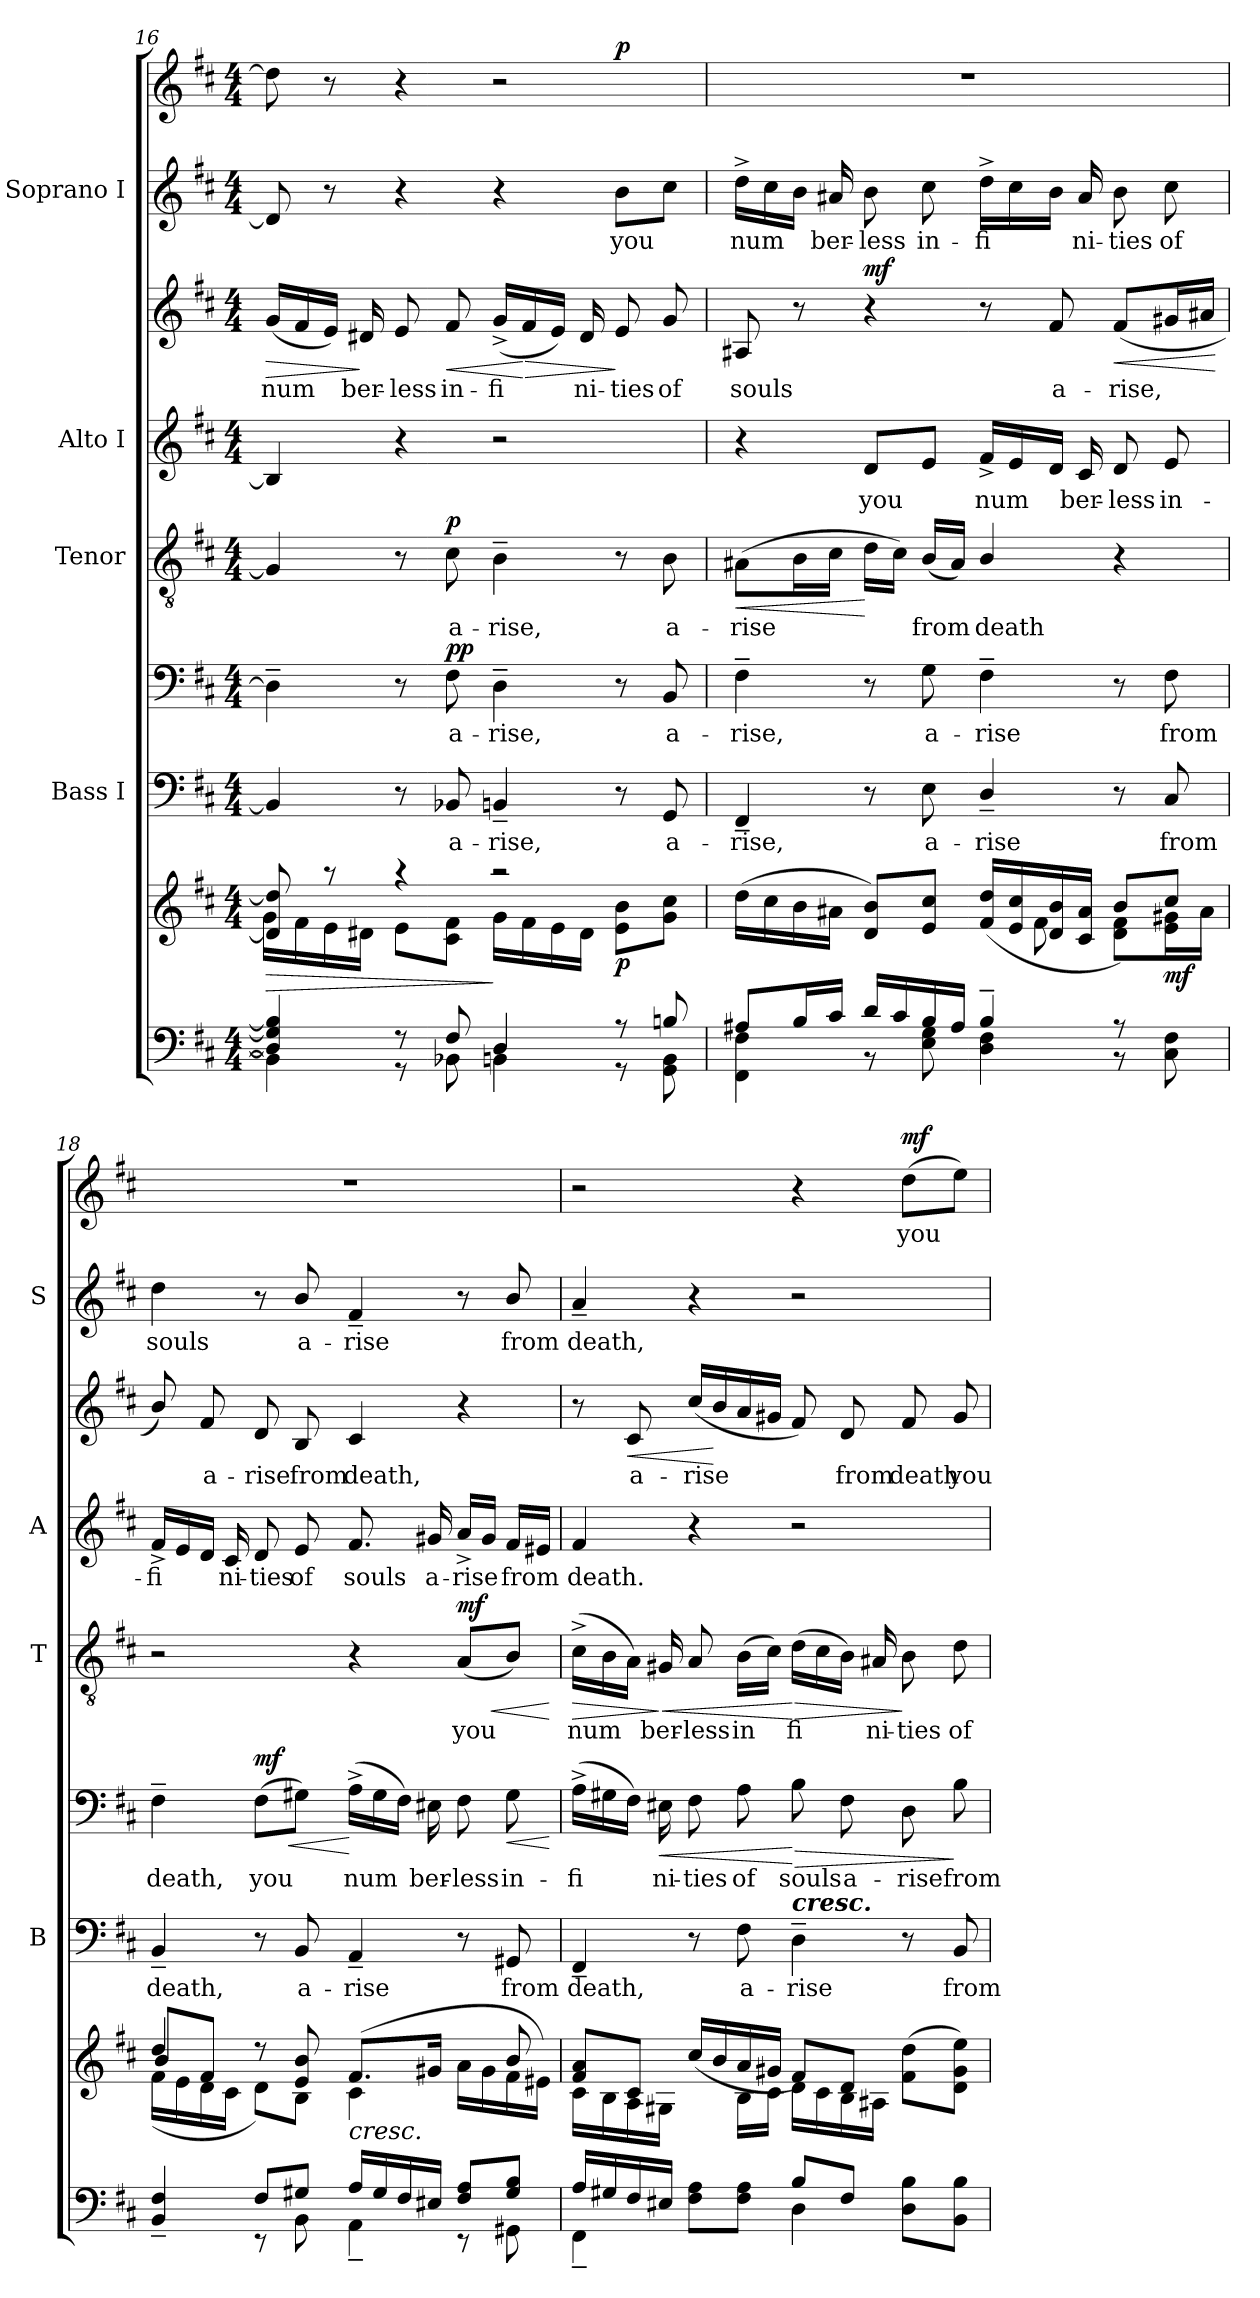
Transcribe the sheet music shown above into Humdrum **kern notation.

**kern	**kern	**dynam	**kern	**text	**kern	**text	**dynam	**kern	**text	**dynam	**kern	**text	**kern	**text	**dynam	**kern	**text	**kern	**text	**dynam
*part5	*part5	*part5	*part4	*part4	*part4	*part4	*part4	*part3	*part3	*part3	*part2	*part2	*part2	*part2	*part2	*part1	*part1	*part1	*part1	*part1
*staff9	*staff8	*staff8/9	*staff7	*staff7	*staff6	*staff6	*staff6/7	*staff5	*staff5	*staff5	*staff4	*staff4	*staff3	*staff3	*staff3/4	*staff2	*staff2	*staff1	*staff1	*staff1/2
*	*	*	*I"Bass I	*	*	*	*	*I"Tenor	*	*	*I"Alto I	*	*	*	*	*I"Soprano I	*	*	*	*
*	*	*	*I'B	*	*	*	*	*I'T	*	*	*I'A	*	*	*	*	*I'S	*	*	*	*
*clefF4	*clefG2	*	*clefF4	*	*clefF4	*	*	*clefGv2	*	*	*clefG2	*	*clefG2	*	*	*clefG2	*	*clefG2	*	*
*k[f#c#]	*k[f#c#]	*	*k[f#c#]	*	*k[f#c#]	*	*	*k[f#c#]	*	*	*k[f#c#]	*	*k[f#c#]	*	*	*k[f#c#]	*	*k[f#c#]	*	*
*D:	*D:	*	*D:	*	*D:	*	*	*D:	*	*	*D:	*	*D:	*	*	*D:	*	*D:	*	*
*M4/4	*M4/4	*	*M4/4	*	*M4/4	*	*	*M4/4	*	*	*M4/4	*	*M4/4	*	*	*M4/4	*	*M4/4	*	*
=16	=16	=16	=16	=16	=16	=16	=16	=16	=16	=16	=16	=16	=16	=16	=16	=16	=16	=16	=16	=16
*^	*	*	*	*	*	*	*	*	*	*	*	*	*	*	*	*	*	*	*	*
!	!	!	!LO:HP:b	!	!	!	!	!	!	!	!	!	!	!	!LO:LY:b	!LO:HP:b	!	!	!	!	!
*	*	*^	*	*	*	*	*	*	*	*	*	*	*	*	*	*	*	*	*	*	*
4D/] 4G/] 4B-/]	4BB-\]	8d/] 8dd/]	16g\LL	>	4BB-/]	.	4D~>\]	.	.	4G/]	.	.	4B-/]	.	(<16g/LL	num­	>	8d/]	.	8dd\]	.	.
.	.	.	16f#\	.	.	.	.	.	.	.	.	.	.	.	16f#/	.	.	.	.	.	.	.
.	.	8raa	16e\	.	.	.	.	.	.	.	.	.	.	.	16e/JJ)	.	.	8r	.	8r	.	.
!	!	!	!	!	!	!	!	!	!	!	!	!	!	!	!	!LO:LY:b	!	!	!	!	!	!
.	.	.	16d#X\JJ	.	.	.	.	.	.	.	.	.	.	.	16d#X/	ber-	]	.	.	.	.	.
!	!	!	!	!	!	!	!	!	!	!	!	!	!	!	!	!LO:LY:b	!	!	!	!	!	!
8r	8r	4raa	8e\L	.	8r	.	8r	.	.	8r	.	.	4r	.	8e/	-less	.	4r	.	4r	.	.
!	!	!	!	!	!	!LO:LY:b	!	!LO:LY:b	!LO:DY:b=2	!	!LO:LY:b	!	!	!	!	!LO:LY:b	!LO:HP:b	!	!	!	!	!
!	!	!	!	!	!	!	!	!	!LO:DY:n=1:b	!	!	!LO:DY:b	!	!	!	!	!	!	!	!	!	!
8F#/	8BB-\	.	8c#\ 8f#\J	.	8BB-/	-a-	8F#\	a-	p p	8c#\	a-	p	.	.	8f#/	in-	<	.	.	.	.	.
!	!	!	!	!	!	!LO:LY:b	!	!LO:LY:b	!	!	!LO:LY:b	!	!	!	!	!LO:LY:b	!	!	!	!	!	!
4D/	4BBn\	2raa	16g\LL	]	4BBn~</	-rise,	4D~>\	-rise,	.	4B~>\	-rise,	.	2r	.	(<16g^</LL	-fi­	.	4r	.	2r	.	.
!	!	!	!	!	!	!	!	!	!	!	!	!	!	!	!	!	!LO:HP:n=1:b	!	!	!	!	!
.	.	.	16f#\	.	.	.	.	.	.	.	.	.	.	.	16f#/	.	[ >	.	.	.	.	.
.	.	.	16e\	.	.	.	.	.	.	.	.	.	.	.	16e/JJ)	.	.	.	.	.	.	.
!	!	!	!	!	!	!	!	!	!	!	!	!	!	!	!	!LO:LY:b	!	!	!	!	!	!
.	.	.	16d#\JJ	.	.	.	.	.	.	.	.	.	.	.	16d#/	ni-	.	.	.	.	.	.
!	!	!	!	!LO:DY:b	!	!	!	!	!	!	!	!	!	!	!	!LO:LY:b	!	!	!LO:LY:b	!	!	!LO:DY:b=2
8r	8r	.	8e\ 8b\L	p	8r	.	8r	.	.	8r	.	.	.	.	8e/	-ties	]	8b\L	you	.	.	p
!	!	!	!	!	!	!LO:LY:b	!	!LO:LY:b	!	!	!LO:LY:b	!	!	!	!	!LO:LY:b	!	!	!	!	!	!
8Bn/	8GG\ 8BB\	.	8g\ 8cc#\J	.	8GG/	a-	8BB/	a-	.	8B\	a-	.	.	.	8g/	of	.	8cc#\J	.	.	.	.
!!LO:LB:g=z
=17	=17	=17	=17	=17	=17	=17	=17	=17	=17	=17	=17	=17	=17	=17	=17	=17	=17	=17	=17	=17	=17	=17
!	!	!	!	!	!	!LO:LY:b	!	!LO:LY:b	!	!	!LO:LY:b	!LO:HP:b	!	!	!	!LO:LY:b	!	!	!LO:LY:b	!	!	!
8A#X/L	4FF#\ 4F#\	2ryy	(<16dd\LL	.	4FF#~</	rise,	4F#~>\	-rise,	.	(>8A#X\L	-rise	<	4r	.	8A#X/	souls	.	16dd^>\LL	num­	1r	.	.
.	.	.	16cc#\	.	.	.	.	.	.	.	.	.	.	.	.	.	.	16cc#\	.	.	.	.
16B/L	.	.	16b\	.	.	.	.	.	.	16B\L	.	.	.	.	8r	.	.	16b\JJ	.	.	.	.
!	!	!	!	!	!	!	!	!	!	!	!	!	!	!	!	!	!	!	!LO:LY:b	!	!	!
16c#/JJ	.	.	16a#X\JJ	.	.	.	.	.	.	16c#\JJ	.	.	.	.	.	.	.	16a#X/	ber-	.	.	.
!	!	!	!	!	!	!	!	!	!	!	!	!	!	!LO:LY:b	!	!	!LO:DY:b=2	!	!LO:LY:b	!	!	!
16d/LL	8r	.	8d/ 8b/L)	.	8r	.	8r	.	.	16d\LL	.	[	8d/L	you	4r	.	mf	8b\	-less	.	.	.
16c#/	.	.	.	.	.	.	.	.	.	16c#\JJ)	.	.	.	.	.	.	.	.	.	.	.	.
!	!	!	!	!	!	!LO:LY:b	!	!LO:LY:b	!	!	!LO:LY:b	!	!	!	!	!	!	!	!LO:LY:b	!	!	!
16B/	8E\ 8G\	.	8e/ 8cc#/J	.	8E\	a-	8G\	a-	.	(<16B/LL	from	.	8e/J	.	.	.	.	8cc#\	in-	.	.	.
16A#/JJ	.	.	.	.	.	.	.	.	.	16A#/JJ)	.	.	.	.	.	.	.	.	.	.	.	.
!	!	!	!	!	!	!LO:LY:b	!	!LO:LY:b	!	!	!LO:LY:b	!	!	!LO:LY:b	!	!	!	!	!LO:LY:b	!	!	!
4B~>/	4D\ 4F#\	(<16f#/ 16dd/LL	8ryy	.	4D~>/	-rise	4F#~>\	-rise	.	4B/	death	.	16f#^</LL	num­	8r	.	.	16dd^>\LL	-fi­	.	.	.
.	.	16e/ 16cc#/	.	.	.	.	.	.	.	.	.	.	16e/	.	.	.	.	16cc#\	.	.	.	.
!	!	!	!	!	!	!	!	!	!	!	!	!	!	!	!	!LO:LY:b	!	!	!	!	!	!
.	.	16d/ 16b/	8f#\	.	.	.	.	.	.	.	.	.	16d/JJ	.	8f#/	a-	.	16b\JJ	.	.	.	.
!	!	!	!	!	!	!	!	!	!	!	!	!	!	!LO:LY:b	!	!	!	!	!LO:LY:b	!	!	!
.	.	16c#/ 16a#/JJ	.	.	.	.	.	.	.	.	.	.	16c#/	ber-	.	.	.	16a#/	ni-	.	.	.
!	!	!	!	!	!	!	!	!	!	!	!	!	!	!LO:LY:b	!	!LO:LY:b	!LO:HP:b	!	!LO:LY:b	!	!	!
8r	8r	8b/L)	8d\ 8f#\L	.	8r	.	8r	.	.	4r	.	.	8d/	-less	(<8f#/L	-rise,	<	8b\	-ties	.	.	.
!	!	!	!	!LO:DY:b	!	!LO:LY:b	!	!LO:LY:b	!	!	!	!	!	!LO:LY:b	!	!	!	!	!LO:LY:b	!	!	!
8C#\ 8F#\	8ryy	8cc#/J	16e\ 16g#X\L	mf	8C#/	from	8F#\	from	.	.	.	.	8e/	in-	16g#X/L	.	.	8cc#\	of	.	.	.
.	.	.	16a#\JJ	.	.	.	.	.	.	.	.	.	.	.	16a#X/JJ	.	.	.	.	.	.	.
*v	*v	*	*	*	*	*	*	*	*	*	*	*	*	*	*	*	*	*	*	*	*	*
*	*v	*v	*	*	*	*	*	*	*	*	*	*	*	*	*	*	*	*	*	*	*
.	.	.	.	.	.	.	.	.	.	.	.	.	.	.	[	.	.	.	.	.
=18	=18	=18	=18	=18	=18	=18	=18	=18	=18	=18	=18	=18	=18	=18	=18	=18	=18	=18	=18	=18
*^	*^	*	*	*	*	*	*	*	*	*	*	*	*	*	*	*	*	*	*	*
*	*	*	*^	*	*	*	*	*	*	*	*	*	*	*	*	*	*	*	*	*	*	*
!	!	!	!	!	!	!	!LO:LY:b	!	!LO:LY:b	!	!	!	!	!	!LO:LY:b	!	!	!	!	!LO:LY:b	!	!	!
4BB/~> 4F#/~>	4ryy	4dd/	(<16f#\LL	8b/L	.	4BB~</	-death,	4F#~>\	death,	.	2r	.	.	16f#^</LL	fi­	8b/)	.	.	4dd\	souls	1r	.	.
.	.	.	16e\	.	.	.	.	.	.	.	.	.	.	16e/	.	.	.	.	.	.	.	.	.
!	!	!	!	!	!	!	!	!	!	!	!	!	!	!	!	!	!LO:LY:b	!	!	!	!	!	!
.	.	.	16d\	8f#/J	.	.	.	.	.	.	.	.	.	16d/JJ	.	8f#/	-a-	.	.	.	.	.	.
!	!	!	!	!	!	!	!	!	!	!	!	!	!	!	!LO:LY:b	!	!	!	!	!	!	!	!
.	.	.	16c#\JJ	.	.	.	.	.	.	.	.	.	.	16c#/	ni-	.	.	.	.	.	.	.	.
!	!	!	!	!	!	!	!	!	!LO:LY:b	!LO:HP:b	!	!	!	!	!LO:LY:b	!	!LO:LY:b	!	!	!	!	!	!
!	!	!	!	!	!	!	!	!	!	!LO:DY:n=1:b	!	!	!	!	!	!	!	!	!	!	!	!	!
8F#/L	8rEE	8r	8d\L)	2.ryy	.	8r	.	(>8F#\L	you	< mf	.	.	.	8d/	-ties	8d/	-rise	.	8r	.	.	.	.
!	!	!	!	!	!	!	!LO:LY:b	!	!	!	!	!	!	!	!LO:LY:b	!	!LO:LY:b	!	!	!LO:LY:b	!	!	!
8G#X/J	8BB\	8e/ 8b/	8B\J	.	.	8BB/	a-	8G#X\J)	.	.	.	.	.	8e/	of	8B/	from	.	8b/	a-	.	.	.
!	!	!LO:TX:b:i:t=cresc.	!	!	!	!	!	!	!	!	!	!	!	!	!	!	!	!	!	!	!	!	!
!	!	!	!	!	!	!	!LO:LY:b	!	!LO:LY:b	!	!	!	!	!	!LO:LY:b	!	!LO:LY:b	!	!	!LO:LY:b	!	!	!
16A/LL	4AA~<\	(>8.f#/L	4c#\	.	.	4AA~</	-rise	(>16A^>\LL	num­	[	4r	.	.	8.f#/	souls	4c#/	death,	.	4f#~</	-rise	.	.	.
16G#/	.	.	.	.	.	.	.	16G#\	.	.	.	.	.	.	.	.	.	.	.	.	.	.	.
16F#/	.	.	.	.	.	.	.	16F#\JJ)	.	.	.	.	.	.	.	.	.	.	.	.	.	.	.
!	!	!	!	!	!	!	!	!	!LO:LY:b	!	!	!	!	!	!LO:LY:b	!	!	!	!	!	!	!	!
16E#X/JJ	.	16g#X/Jk	.	.	.	.	.	16E#X\	ber-	.	.	.	.	16g#X/	a-	.	.	.	.	.	.	.	.
!	!	!	!	!	!	!	!	!	!LO:LY:b	!	!	!LO:LY:b	!LO:HP:b	!	!LO:LY:b	!	!	!	!	!	!	!	!
!	!	!	!	!	!	!	!	!	!	!	!	!	!LO:DY:n=1:b	!	!	!	!	!	!	!	!	!	!
8F#/ 8A/L	8rEE	16a\LL	8ryy	.	.	8r	.	8F#\	-less	.	(<8A/L	you	< mf	16a^</LL	-rise	4r	.	.	8r	.	.	.	.
.	.	16g#\	.	.	.	.	.	.	.	.	.	.	.	16g#/JJ	.	.	.	.	.	.	.	.	.
!	!	!	!	!	!	!	!LO:LY:b	!	!LO:LY:b	!LO:HP:b	!	!	!	!	!LO:LY:b	!	!	!	!	!LO:LY:b	!	!	!
8G#/ 8B/J	8GG#X\	16f#\	8b/	.	.	8GG#X/	from	8G#\	in-	<	8B/J)	.	.	16f#/LL	from	.	.	.	8b/	from	.	.	.
.	.	16e#X\JJ)	.	.	.	.	.	.	.	.	.	.	.	16e#X/JJ	.	.	.	.	.	.	.	.	.
*v	*v	*	*	*	*	*	*	*	*	*	*	*	*	*	*	*	*	*	*	*	*	*	*
*	*v	*v	*v	*	*	*	*	*	*	*	*	*	*	*	*	*	*	*	*	*	*	*
.	.	.	.	.	.	.	[	.	.	[	.	.	.	.	.	.	.	.	.	.
!!LO:PB:g=z
=19	=19	=19	=19	=19	=19	=19	=19	=19	=19	=19	=19	=19	=19	=19	=19	=19	=19	=19	=19	=19
*^	*^	*	*	*	*	*	*	*	*	*	*	*	*	*	*	*	*	*	*	*
!	!	!	!	!	!	!LO:LY:b	!	!LO:LY:b	!	!	!LO:LY:b	!LO:HP:b	!	!LO:LY:b	!	!	!	!	!LO:LY:b	!	!	!
16A/LL	4FF#~<\	8f#/ 8a/L	16c#\LL	.	4FF#~</	-death,	(>16A^>\LL	fi­	.	(>16c#^>\LL	num­	>	4f#/	death.	8r	.	.	4a~</	death,	2r	.	.
16G#X/	.	.	16B\	.	.	.	16G#X\	.	.	16B\	.	.	.	.	.	.	.	.	.	.	.	.
!	!	!	!	!	!	!	!	!	!	!	!	!	!	!	!	!LO:LY:b	!LO:HP:b	!	!	!	!	!
16F#/	.	8c#/J	16A\	.	.	.	16F#\JJ)	.	.	16A\JJ)	.	.	.	.	8c#/	a-	<	.	.	.	.	.
!	!	!	!	!	!	!	!	!LO:LY:b	!LO:HP:b	!	!LO:LY:b	!LO:HP:n=1:b	!	!	!	!	!	!	!	!	!	!
16E#X/JJ	.	.	16G#X\JJ	.	.	.	16E#X\	ni-	<	16G#X/	ber-	] <	.	.	.	.	.	.	.	.	.	.
!	!	!	!	!	!	!	!	!LO:LY:b	!	!	!LO:LY:b	!	!	!	!	!LO:LY:b	!	!	!	!	!	!
8ryy	8F#\ 8A\L	(>16cc#/LL	8ryy	.	8r	.	8F#\	-ties	.	8A/	-less	.	4r	.	(<16cc#/LL	-rise	.	4r	.	.	.	.
.	.	16b/	.	.	.	.	.	.	.	.	.	.	.	.	16b/	.	[	.	.	.	.	.
!	!	!	!	!	!	!LO:LY:b	!	!LO:LY:b	!	!	!LO:LY:b	!	!	!	!	!	!	!	!	!	!	!
8ryy	8F#\ 8A\J	16a/	16B\LL	.	8F#\	a-	8A\	of	.	(>16B\LL	in­	.	.	.	16a/	.	.	.	.	.	.	.
.	.	16g#X/JJ	16c#\JJ	.	.	.	.	.	.	16c#\JJ)	.	.	.	.	16g#X/JJ	.	.	.	.	.	.	.
!	!	!	!	!	!LO:TX:a:Bi:t=cresc.	!	!	!	!	!	!	!	!	!	!	!	!	!	!	!	!	!
!	!	!	!	!	!	!LO:LY:b	!	!LO:LY:b	!LO:HP:n=1:b	!	!LO:LY:b	!LO:HP:n=1:b	!	!	!	!	!	!	!	!	!	!
8B/L	4D\	8f#/L)	16d\LL	.	4D~>\	-rise	8B\	souls	[ >	(>16d\LL	fi­	[ >	2r	.	8f#/)	.	.	2r	.	4r	.	.
.	.	.	16c#\	.	.	.	.	.	.	16c#\	.	.	.	.	.	.	.	.	.	.	.	.
!	!	!	!	!	!	!	!	!LO:LY:b	!	!	!	!	!	!	!	!LO:LY:b	!	!	!	!	!	!
8F#/J	.	8d/J	16B\	.	.	.	8F#\	a-	.	16B\JJ)	.	.	.	.	8d/	from	.	.	.	.	.	.
!	!	!	!	!	!	!	!	!	!	!	!LO:LY:b	!	!	!	!	!	!	!	!	!	!	!
.	.	.	16A#X\JJ	.	.	.	.	.	.	16A#X/	ni-	.	.	.	.	.	.	.	.	.	.	.
!	!	!	!	!	!	!	!	!LO:LY:b	!	!	!LO:LY:b	!	!	!	!	!LO:LY:b	!	!	!	!	!LO:LY:b	!LO:DY:b
8D\ 8B\L	4ryy	(>8f#\ 8dd\L	4ryy	.	8r	.	8D\	-rise	.	8B\	-ties	]	.	.	8f#/	death	.	.	.	(>8dd\L	you	mf
!	!	!	!	!	!	!LO:LY:b	!	!LO:LY:b	!	!	!LO:LY:b	!	!	!	!	!LO:LY:b	!	!	!	!	!	!
8BB\ 8B\J	.	8d\ 8g#\ 8ee\J)	.	.	8BB/	from	8B\	from-	]	8d\	of	.	.	.	8g#/	you	.	.	.	8ee\J)	.	.
*v	*v	*	*	*	*	*	*	*	*	*	*	*	*	*	*	*	*	*	*	*	*	*
*	*v	*v	*	*	*	*	*	*	*	*	*	*	*	*	*	*	*	*	*	*	*
=	=	=	=	=	=	=	=	=	=	=	=	=	=	=	=	=	=	=	=	=
*-	*-	*-	*-	*-	*-	*-	*-	*-	*-	*-	*-	*-	*-	*-	*-	*-	*-	*-	*-	*-
